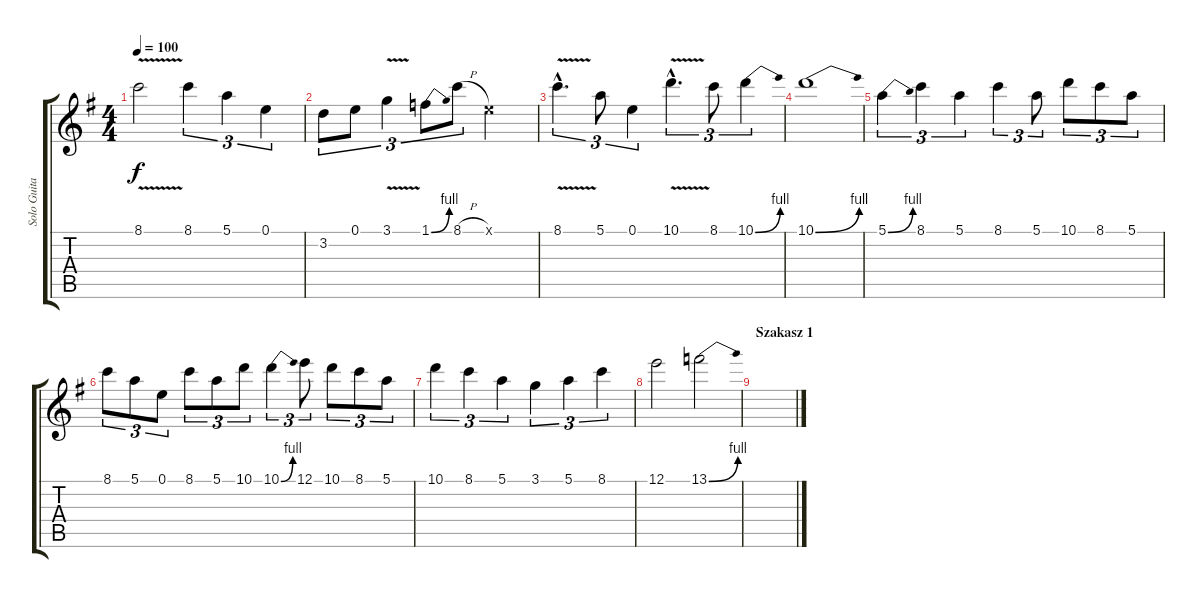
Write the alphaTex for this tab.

\track ("Solo Guitar" "Solo Guita") {instrument electricguitarjazz}
\staff {score tabs}
\tuning (E4 B3 G3 D3 A2 E2) {hide}
\ts (4 4)
\tempo 100
\clef g2
\ks g
8.1{v}.2{dy f instrument electricguitarjazz} 8.1.4{tu (3 2)} 5.1.4{tu (3 2)} 0.1.4{tu (3 2)} |
3.2.8{tu (3 2)} 0.1.8{tu (3 2)} 3.1{v}.4{tu (3 2)} 1.1{be (bend 0 0 60 4)}.8{tu (3 2)} 8.1{h}.8{tu (3 2)} 0.1{x}.2 |
8.1{v hac}.4{d tu (3 2)} 5.1.8{tu (3 2)} 0.1.4{tu (3 2)} 10.1{v hac}.4{d tu (3 2)} 8.1.8{tu (3 2)} 10.1{be (bend 0 0 60 4)}.4{tu (3 2)} |
10.1{be (bend 0 0 60 4)}.1 |
5.1{be (bend 0 0 60 4)}.4{tu (3 2)} 8.1.4{tu (3 2)} 5.1.4{tu (3 2)} 8.1.4{tu (3 2)} 5.1.8{tu (3 2)} 10.1.8{tu (3 2)} 8.1.8{tu (3 2)} 5.1.8{tu (3 2)} |
8.1.8{tu (3 2)} 5.1.8{tu (3 2)} 0.1.8{tu (3 2)} 8.1.8{tu (3 2)} 5.1.8{tu (3 2)} 10.1.8{tu (3 2)} 10.1{be (bend 0 0 60 4)}.4{tu (3 2)} 12.1.8{tu (3 2)} 10.1.8{tu (3 2)} 8.1.8{tu (3 2)} 5.1.8{tu (3 2)} |
10.1.4{tu (3 2)} 8.1.4{tu (3 2)} 5.1.4{tu (3 2)} 3.1.4{tu (3 2)} 5.1.4{tu (3 2)} 8.1.4{tu (3 2)} |
12.1.2 13.1{be (bend 0 0 60 4)}.2 |
\section ("" "Szakasz 1")
